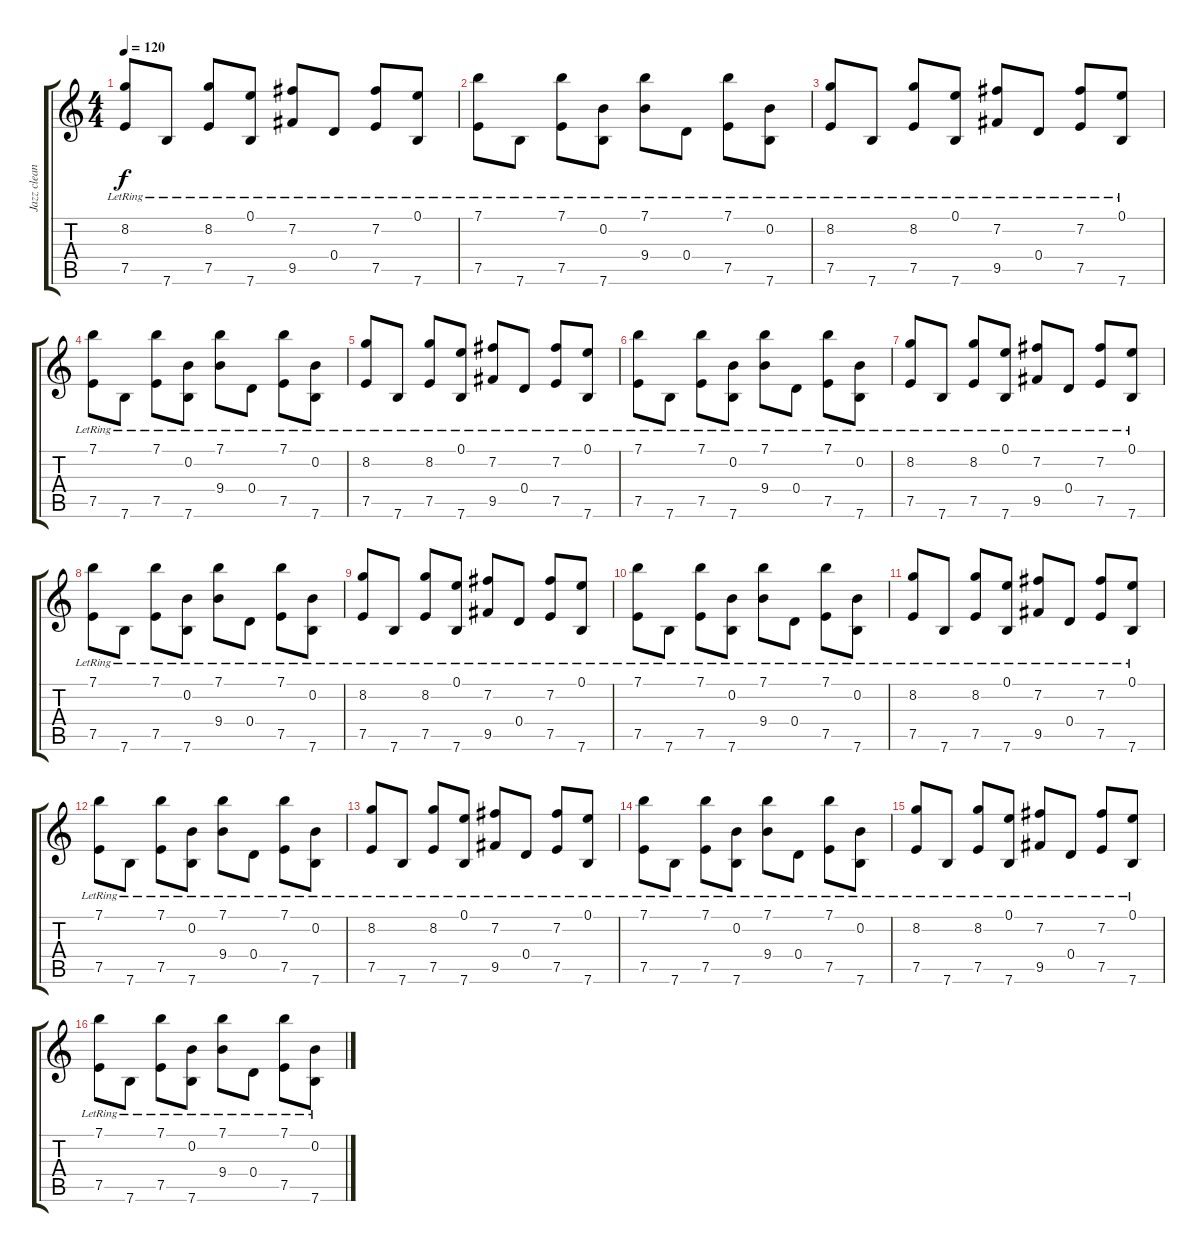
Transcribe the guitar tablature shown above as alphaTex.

\track ("Jazz clean  elec" "Jazz clean") {instrument electricguitarjazz}
\staff {score tabs}
\tuning (E4 B3 G3 D3 A2 E2) {hide}
\ts (4 4)
\tempo 120
\clef g2
\ks c
(8.2{lr} 7.5{lr}).8{dy f} 7.6{lr}.8 (8.2{lr} 7.5{lr}).8 (0.1{lr} 7.6{lr}).8 (7.2{lr} 9.5{lr}).8 0.4{lr}.8 (7.2{lr} 7.5{lr}).8 (0.1{lr} 7.6{lr}).8 |
(7.1{lr} 7.5{lr}).8 7.6{lr}.8 (7.1{lr} 7.5{lr}).8 (0.2 7.6{lr}).8 (7.1{lr} 9.4{lr}).8 0.4{lr}.8 (7.1{lr} 7.5{lr}).8 (0.2{lr} 7.6{lr}).8 |
(8.2{lr} 7.5{lr}).8 7.6{lr}.8 (8.2{lr} 7.5{lr}).8 (0.1{lr} 7.6{lr}).8 (7.2{lr} 9.5{lr}).8 0.4{lr}.8 (7.2{lr} 7.5{lr}).8 (0.1{lr} 7.6{lr}).8 |
(7.1{lr} 7.5{lr}).8 7.6{lr}.8 (7.1{lr} 7.5{lr}).8 (0.2 7.6{lr}).8 (7.1{lr} 9.4{lr}).8 0.4{lr}.8 (7.1{lr} 7.5{lr}).8 (0.2{lr} 7.6{lr}).8 |
(8.2{lr} 7.5{lr}).8 7.6{lr}.8 (8.2{lr} 7.5{lr}).8 (0.1{lr} 7.6{lr}).8 (7.2{lr} 9.5{lr}).8 0.4{lr}.8 (7.2{lr} 7.5{lr}).8 (0.1{lr} 7.6{lr}).8 |
(7.1{lr} 7.5{lr}).8 7.6{lr}.8 (7.1{lr} 7.5{lr}).8 (0.2 7.6{lr}).8 (7.1{lr} 9.4{lr}).8 0.4{lr}.8 (7.1{lr} 7.5{lr}).8 (0.2{lr} 7.6{lr}).8 |
(8.2{lr} 7.5{lr}).8 7.6{lr}.8 (8.2{lr} 7.5{lr}).8 (0.1{lr} 7.6{lr}).8 (7.2{lr} 9.5{lr}).8 0.4{lr}.8 (7.2{lr} 7.5{lr}).8 (0.1{lr} 7.6{lr}).8 |
(7.1{lr} 7.5{lr}).8 7.6{lr}.8 (7.1{lr} 7.5{lr}).8 (0.2 7.6{lr}).8 (7.1{lr} 9.4{lr}).8 0.4{lr}.8 (7.1{lr} 7.5{lr}).8 (0.2{lr} 7.6{lr}).8 |
(8.2{lr} 7.5{lr}).8 7.6{lr}.8 (8.2{lr} 7.5{lr}).8 (0.1{lr} 7.6{lr}).8 (7.2{lr} 9.5{lr}).8 0.4{lr}.8 (7.2{lr} 7.5{lr}).8 (0.1{lr} 7.6{lr}).8 |
(7.1{lr} 7.5{lr}).8 7.6{lr}.8 (7.1{lr} 7.5{lr}).8 (0.2 7.6{lr}).8 (7.1{lr} 9.4{lr}).8 0.4{lr}.8 (7.1{lr} 7.5{lr}).8 (0.2{lr} 7.6{lr}).8 |
(8.2{lr} 7.5{lr}).8 7.6{lr}.8 (8.2{lr} 7.5{lr}).8 (0.1{lr} 7.6{lr}).8 (7.2{lr} 9.5{lr}).8 0.4{lr}.8 (7.2{lr} 7.5{lr}).8 (0.1{lr} 7.6{lr}).8 |
(7.1{lr} 7.5{lr}).8 7.6{lr}.8 (7.1{lr} 7.5{lr}).8 (0.2 7.6{lr}).8 (7.1{lr} 9.4{lr}).8 0.4{lr}.8 (7.1{lr} 7.5{lr}).8 (0.2{lr} 7.6{lr}).8 |
(8.2{lr} 7.5{lr}).8 7.6{lr}.8 (8.2{lr} 7.5{lr}).8 (0.1{lr} 7.6{lr}).8 (7.2{lr} 9.5{lr}).8 0.4{lr}.8 (7.2{lr} 7.5{lr}).8 (0.1{lr} 7.6{lr}).8 |
(7.1{lr} 7.5{lr}).8 7.6{lr}.8 (7.1{lr} 7.5{lr}).8 (0.2 7.6{lr}).8 (7.1{lr} 9.4{lr}).8 0.4{lr}.8 (7.1{lr} 7.5{lr}).8 (0.2{lr} 7.6{lr}).8 |
(8.2{lr} 7.5{lr}).8 7.6{lr}.8 (8.2{lr} 7.5{lr}).8 (0.1{lr} 7.6{lr}).8 (7.2{lr} 9.5{lr}).8 0.4{lr}.8 (7.2{lr} 7.5{lr}).8 (0.1{lr} 7.6{lr}).8 |
(7.1{lr} 7.5{lr}).8 7.6{lr}.8 (7.1{lr} 7.5{lr}).8 (0.2 7.6{lr}).8 (7.1{lr} 9.4{lr}).8 0.4{lr}.8 (7.1{lr} 7.5{lr}).8 (0.2{lr} 7.6{lr}).8
